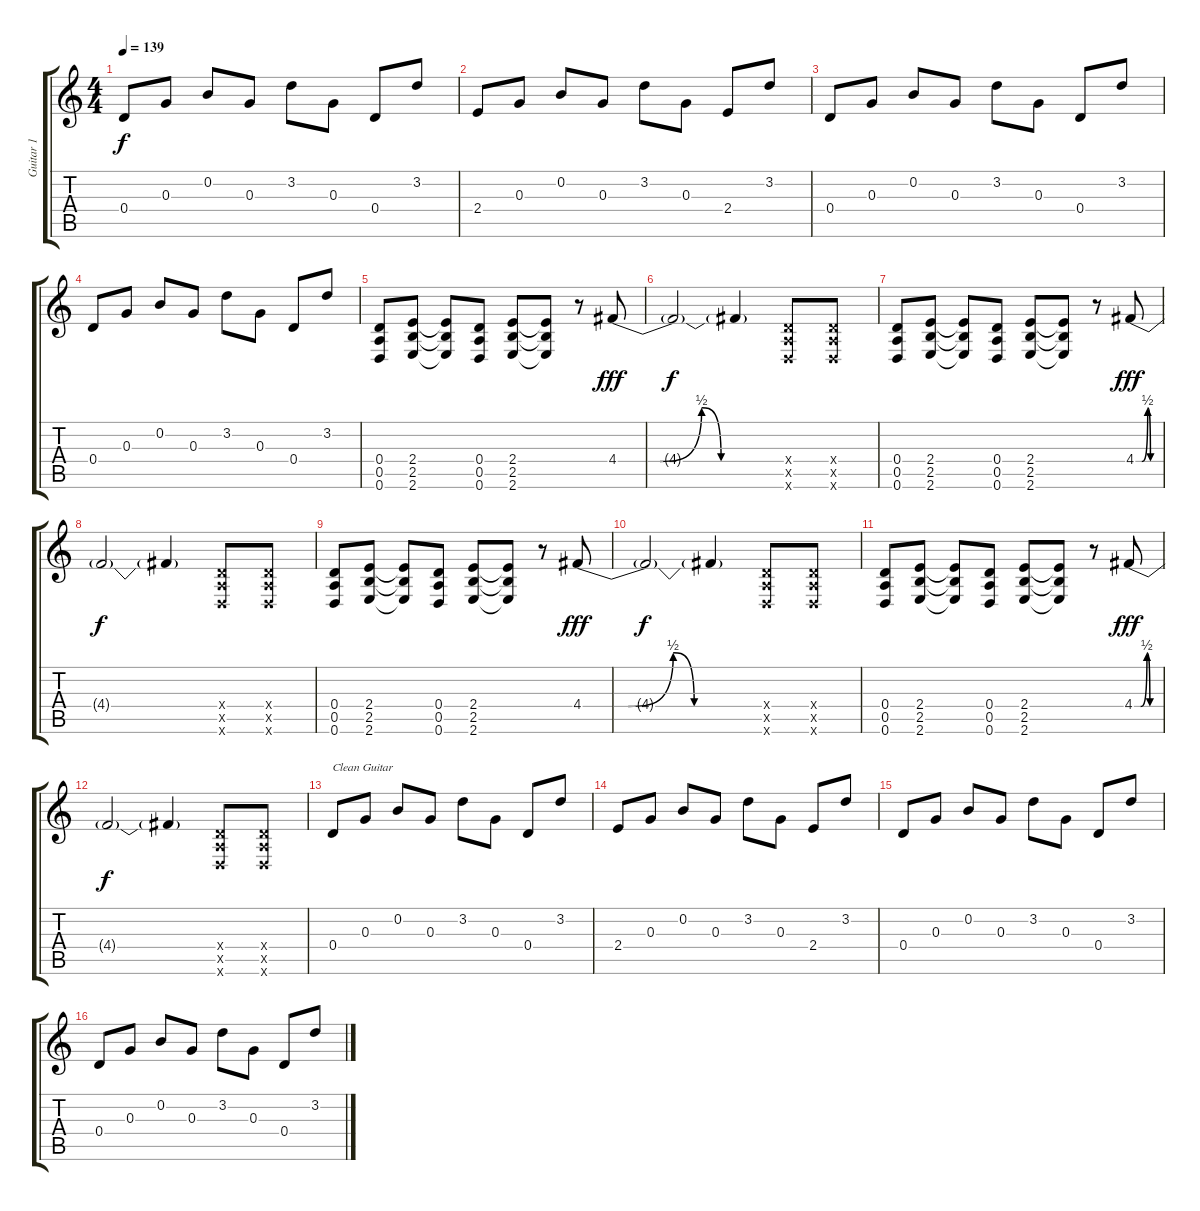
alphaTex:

\track ("Guitar 1" "Guitar 1") {instrument electricguitarclean}
\staff {score tabs}
\tuning (E4 B3 G3 D3 A2 D2) {hide}
\ts (4 4)
\tempo 139
\clef g2
\ks c
0.4.8{dy f} 0.3.8 0.2.8 0.3.8 3.2.8 0.3.8 0.4.8 3.2.8 |
2.4.8 0.3.8 0.2.8 0.3.8 3.2.8 0.3.8 2.4.8 3.2.8 |
0.4.8 0.3.8 0.2.8 0.3.8 3.2.8 0.3.8 0.4.8 3.2.8 |
0.4.8 0.3.8 0.2.8 0.3.8 3.2.8 0.3.8 0.4.8 3.2.8 |
(0.4 0.5 0.6).8 (2.4 2.5 2.6).8 (2.4{t} 2.5{t} 2.6{t}).8 (0.4 0.5 0.6).8 (2.4 2.5 2.6).8 (2.4{t} 2.5{t} 2.6{t}).8 r.8 4.4{be (custom 0 0 15 0 30 2 37 0 50 0 60 0)}.8{dy fff} |
4.4{t}.2{dy f} 4.4{t}.4 (0.4{x} 0.5{x} 0.6{x}).8 (0.4{x} 0.5{x} 0.6{x}).8 |
(0.4 0.5 0.6).8 (2.4 2.5 2.6).8 (2.4{t} 2.5{t} 2.6{t}).8 (0.4 0.5 0.6).8 (2.4 2.5 2.6).8 (2.4{t} 2.5{t} 2.6{t}).8 r.8 4.4{be (custom 0 0 15 0 30 2 37 0 50 0 60 0)}.8{dy fff} |
4.4{t}.2{dy f} 4.4{t}.4 (0.4{x} 0.5{x} 0.6{x}).8 (0.4{x} 0.5{x} 0.6{x}).8 |
(0.4 0.5 0.6).8 (2.4 2.5 2.6).8 (2.4{t} 2.5{t} 2.6{t}).8 (0.4 0.5 0.6).8 (2.4 2.5 2.6).8 (2.4{t} 2.5{t} 2.6{t}).8 r.8 4.4{be (custom 0 0 15 0 30 2 37 0 50 0 60 0)}.8{dy fff} |
4.4{t}.2{dy f} 4.4{t}.4 (0.4{x} 0.5{x} 0.6{x}).8 (0.4{x} 0.5{x} 0.6{x}).8 |
(0.4 0.5 0.6).8 (2.4 2.5 2.6).8 (2.4{t} 2.5{t} 2.6{t}).8 (0.4 0.5 0.6).8 (2.4 2.5 2.6).8 (2.4{t} 2.5{t} 2.6{t}).8 r.8 4.4{be (custom 0 0 15 0 30 2 37 0 50 0 60 0)}.8{dy fff} |
4.4{t}.2{dy f} 4.4{t}.4 (0.4{x} 0.5{x} 0.6{x}).8 (0.4{x} 0.5{x} 0.6{x}).8 |
0.4.8{txt "Clean Guitar" instrument electricguitarclean} 0.3.8 0.2.8 0.3.8 3.2.8 0.3.8 0.4.8 3.2.8 |
2.4.8 0.3.8 0.2.8 0.3.8 3.2.8 0.3.8 2.4.8 3.2.8 |
0.4.8 0.3.8 0.2.8 0.3.8 3.2.8 0.3.8 0.4.8 3.2.8 |
0.4.8 0.3.8 0.2.8 0.3.8 3.2.8 0.3.8 0.4.8 3.2.8
